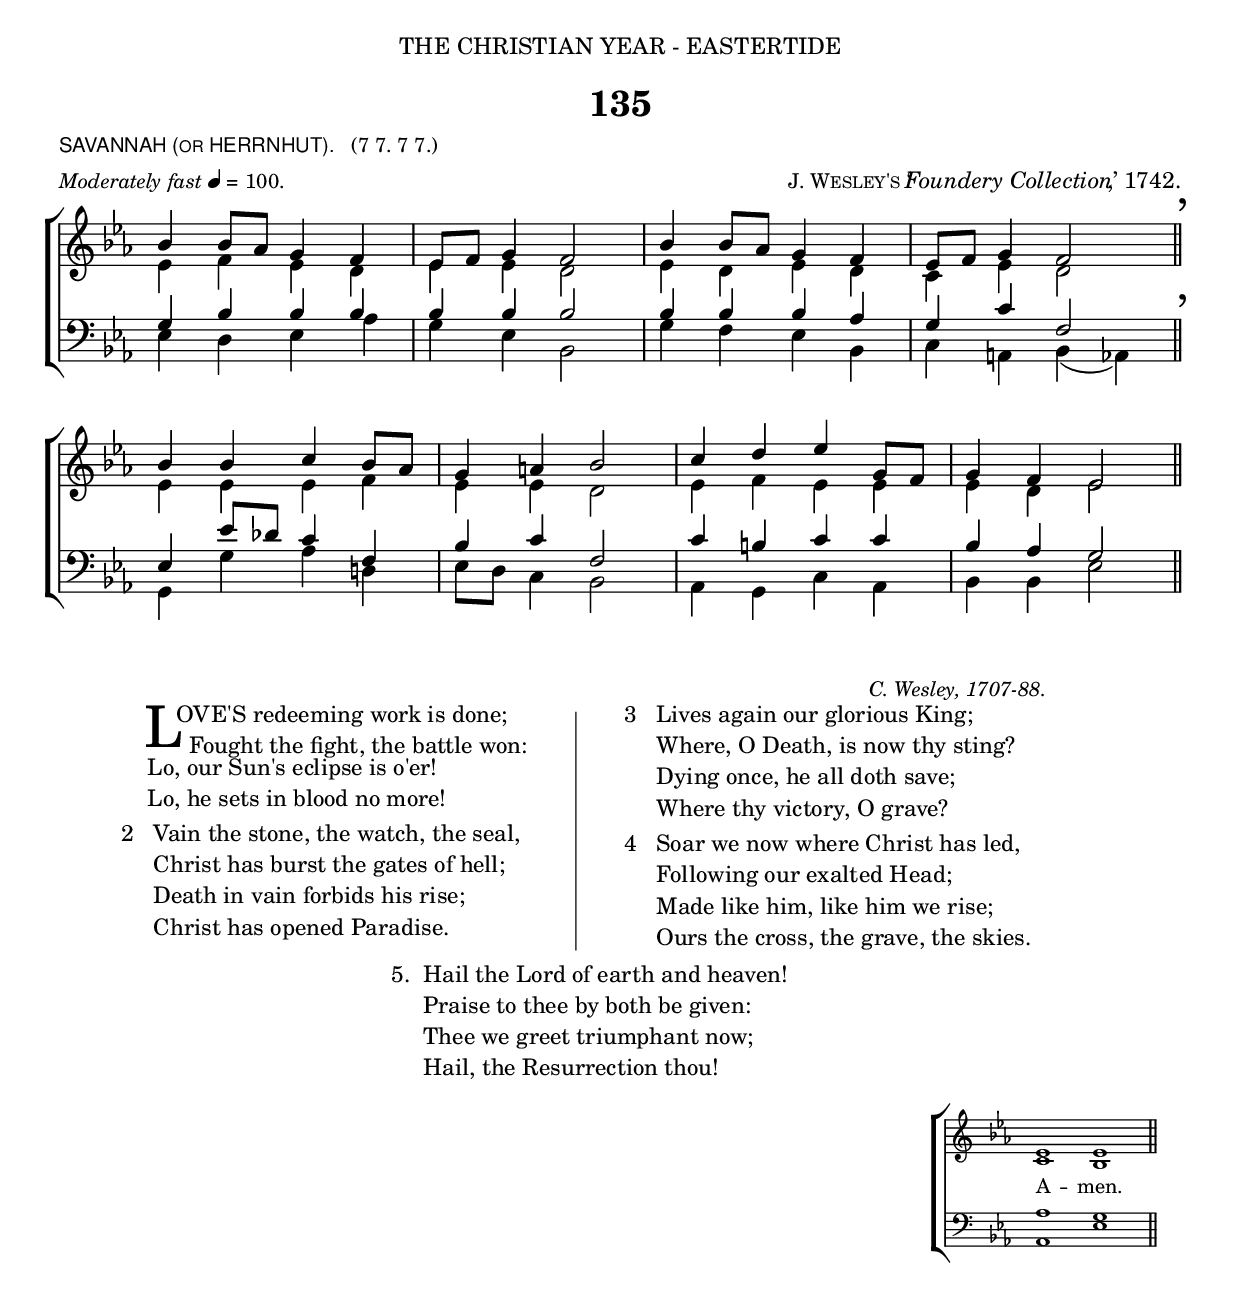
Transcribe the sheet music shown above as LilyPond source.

%%%% 221.png
%%%% Hymn 135 Savannah. Love's redeeming work is done
%%%% Rev 2.

\version "2.10"
\header {
  dedication = \markup { \center-align { "THE CHRISTIAN YEAR - EASTERTIDE"
	\hspace #0.1 }}	
	
	title = "135"  
  
  poet = \markup { \small {  \line { \sans { \smallCaps "SAVANNAH (or HERRNHUT)."} \hspace #1 \roman {"(7 7. 7 7.)"}} }}
  
  meter = \markup { \small { \italic {Moderately fast} \general-align #Y #DOWN \note #"4" #0.5 = 100.} }
  
  arranger = \markup { \small \smallCaps "J. Wesley's" "‘" \hspace #-1.2 \italic "Foundery Collection" \hspace #-1.2 ",’ 1742." }
  
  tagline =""
}

%%%%%%%%%%%%%%%%%%%%%%%%%%% Macros

%%% generates the breathmarks
breathmark = { \override Score.RehearsalMark #'break-visibility = #begin-of-line-invisible
	\override Score.RehearsalMark #'Y-offset = #'4.0
	\override Score.RehearsalMark #'X-offset = #'-0.5
	\mark \markup {\fontsize #4 ","}
}

%%%%%%%%%%%%%%%%%%%%%%%%%%% End of macro definitions

%%% SATB voices

global = {
  \time 4/4
  \key ees \major
  \set Staff.midiInstrument = "church organ"
}

soprano = \relative c' {  
bes'4 bes8[ aes] g4 f | ees8[ f] g4 f2 | bes4 bes8[ aes] g4 f | ees8[ f] g4 f2 \breathmark \bar "||" \break
bes4 bes c bes8[ aes] | g4 a bes2 | c4 d ees g,8[ f] | g4 f ees2 \bar "||"
} 
   
alto = \relative c' {  
ees4 f ees d | ees ees d2 | ees4 d ees d | c ees d2 \bar "||"
ees4 ees ees f | ees ees d2 |  ees4 f ees ees | ees d ees2 \bar "||"
}

tenor = \relative c {\clef bass 
g'4 bes bes bes | bes bes bes2 | bes4 bes bes aes | g c f,2 \bar "||"
ees4 ees'8[ des] c4 f, | bes c f,2 | c'4 b c c | bes aes g2 \bar "||"
}

bass = \relative c {\clef bass 
ees4 d ees aes | g ees bes2 | g'4 f ees bes | c a bes( aes) \bar "||"
g g' aes d,! | ees8[ d] c4 bes2 | aes4 g c aes | bes bes ees2 \bar "||"
}

#(ly:set-option 'point-and-click #f)

\paper {
  #(set-paper-size "a4")
%  annotate-spacing = ##t
  print-page-number = ##f
  ragged-last-bottom = ##t
  ragged-bottom = ##t
}

\book{

%%% Score block	

\score{
\new ChoirStaff	
<<
	\context Staff = upper << 
	\context Voice = sopranos { \voiceOne \global \soprano }
	\context Voice = altos    { \voiceTwo \global \alto }
	                      >>
	\context Staff = lower <<
	\context Voice = tenors { \voiceOne \global \tenor }
	\context Voice = basses { \voiceTwo \global \bass }
			        >>
>>
\layout {
		indent=0
		\context { \Score \remove "Bar_number_engraver" }
		\context { \Staff \remove "Time_signature_engraver" }
		\context { \Score \remove "Mark_engraver"  }
                \context { \Staff \consists "Mark_engraver"  }
	} %% close layout

%%% Hymn Midi	

\midi { \context { \Score tempoWholesPerMinute = #(ly:make-moment 100 4)}} 
		
} %%% Score bracket


%%% Lyrics titles

\markup { \small { \hspace #78 \italic "C. Wesley, 1707-88." } }


%%% Main lyrics markup block
%%% Lyrics in 3 columns,  column 1 (verses), column 2 (a dividing line), column 3 (verses); centred last verse

\markup { \hspace #6 %%add space as necc. to center the entire block of lyrics
          \column { %%% super column for entire block of lyrics
	    \line { %% a master line of 3 columns, two for lyrics and one column of a separator line
		\column { %% column 1
	                 \column { %%verse 1 is a column of 2 lines  
	                  \line { \hspace #2.2 \column { \lower #2.4 \fontsize #8 "L" }   %%Drop Cap goes here
				  \hspace #-1.2    %% adjust this if other letters are too far from Drop Cap
				  \column  { \raise #0.0 "OVE'S redeeming work is done;"
			                                 "  Fought the fight, the battle won:" } }  
	                  \line {  \hspace #2.5  %%adjust hspace until this line left edge is flush with Drop Cap
				   \lower  #1.56  %%adjust this until the line spacing looks right
				   \column {   
					   "Lo, our Sun's eclipse is o'er!"
					   "Lo, he sets in blood no more!"
			  		}}
			       
			           } %%% finish verse 1
		        \hspace #1 
           		\line { "2  "
			   \column {	     
				   "Vain the stone, the watch, the seal,"
				   "Christ has burst the gates of hell;"
				   "Death in vain forbids his rise;"
				   "Christ has opened Paradise."
			}}
		}  %% finish Page column 1
		
	\hspace #4 %%adds horizontal space columns 1 and 2   
			   
	\column { \filled-box #'(0.0 . 0.1) #'( -22 . 1) #0 }   %%% Column 2. This is the line dviding the columns 1 and 3. 
			   	   
	\hspace #4 %%adds horizontal space between columns 2 and 3	
	
	\column { %%start page column 3		
 
           		\line { "3  "
			  \column {	     
				  "Lives again our glorious King;"
				  "Where, O Death, is now thy sting?"
				  "Dying once, he all doth save;"
				  "Where thy victory, O grave?"
			}}
		        \hspace #1 
           		\line {"4  "
			  \column {	     
				  "Soar we now where Christ has led,"
				  "Following our exalted Head;"
				  "Made like him, like him we rise;"
				  "Ours the cross, the grave, the skies."
			}}
	    } %%% end column 3
     } %%% end master-line     
     
     %%% centred last verse
     		        \hspace #1 
           		\line {\hspace #26 "5. "
			  \column {	     
				  "Hail the Lord of earth and heaven!"
				  "Praise to thee by both be given:"
				  "Thee we greet triumphant now;"
				  "Hail, the Resurrection thou!"
			}}				  
   } %%% super column bracket
} %%% lyrics markup bracket


%%% Amen score block
\score{
  \new ChoirStaff
   <<
        \context Staff = upper \with { fontSize = #-3  \override StaffSymbol #'staff-space = #(magstep -2) }  
	                      << 
	\context Voice = "sopranos" { \relative c' { \clef treble \global \voiceOne ees1 ees \bar "||" }}
	\context Voice = "altos"    { \relative c' { \clef treble \global \voiceTwo c1 bes \bar "||" }}
	                      >>
			  
	\context Lyrics \lyricsto "altos" {\override LyricText #'font-size = #-1  A -- men. }
	
	\context Staff = lower \with { fontSize = #-3  \override StaffSymbol #'staff-space = #(magstep -2) }  
	                       << 
	\context Voice = "tenors" { \relative c { \clef bass \global \voiceThree aes'1 g  \bar "||" }}
	\context Voice = "basses" { \relative c { \clef bass \global \voiceFour  aes1 ees' \bar "||" }}
			        >> 
  >>			      
\header { breakbefore = ##f piece = " " opus = " " }

\layout { 
      \context { \Score timing = ##f }
	ragged-right = ##t
	indent = 15\cm
	\context { \Staff \remove Time_signature_engraver }

       } %% close layout

%%% Amen Midi

\midi { \context { \Score tempoWholesPerMinute = #(ly:make-moment 100 4) }} 

}
	
} %%% book bracket
